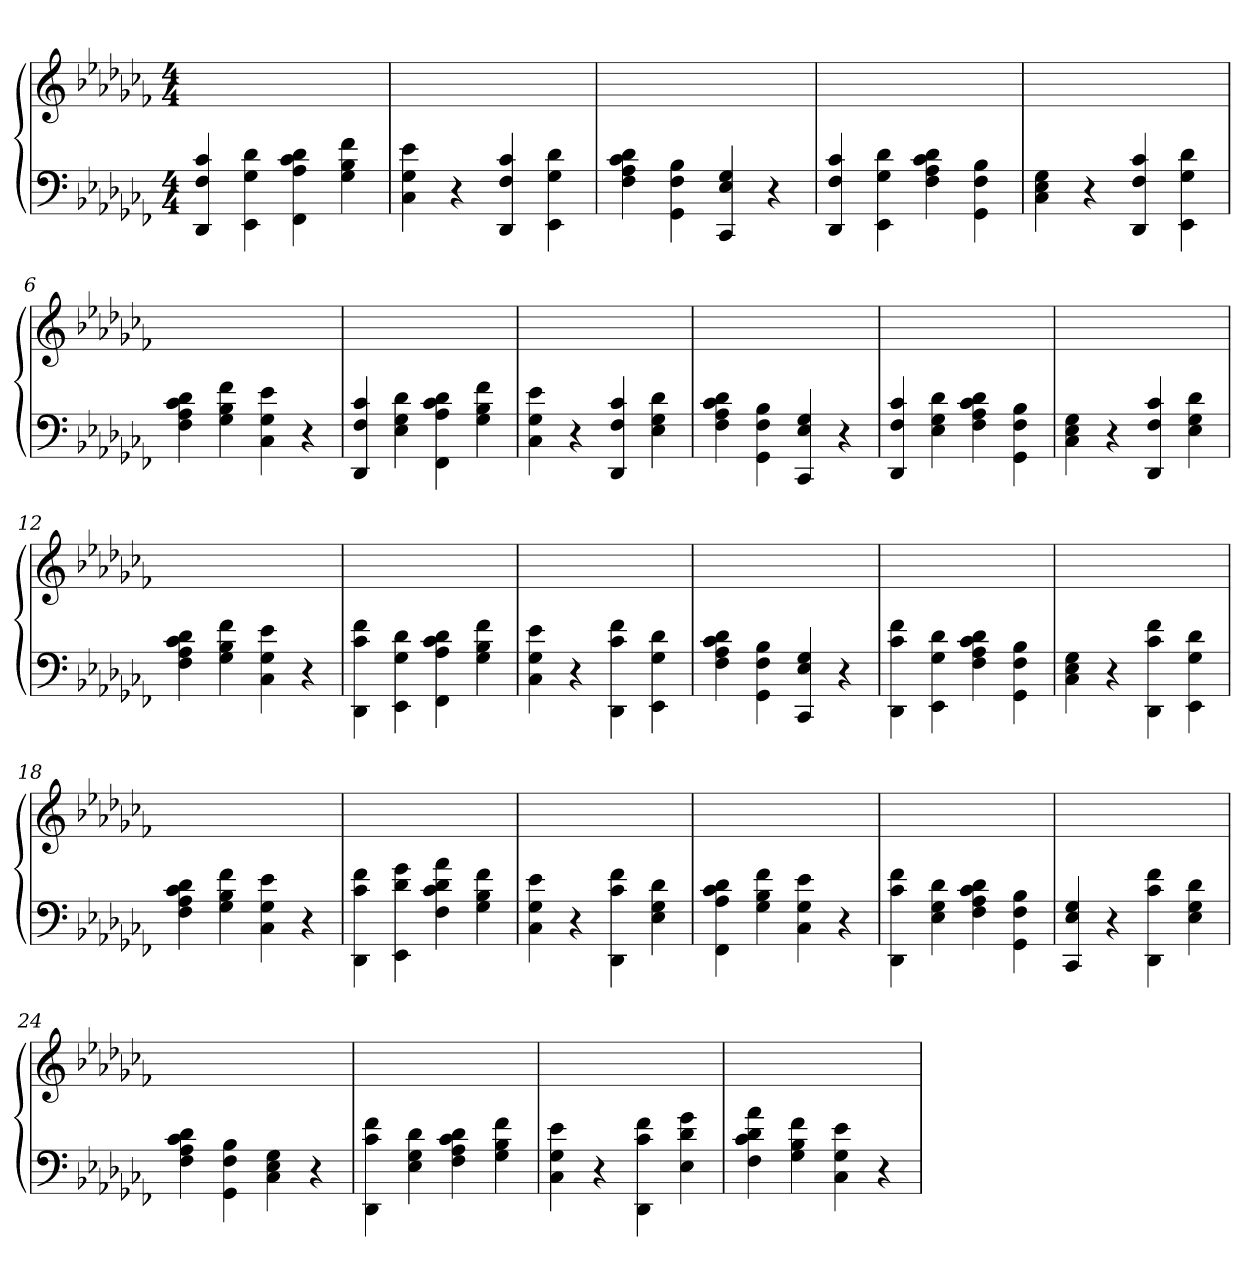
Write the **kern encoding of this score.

**kern	**kern
*part2	*part1
*staff2	*staff1
*clefF4	*clefG2
*k[b-e-a-d-g-c-f-]	*k[b-e-a-d-g-c-f-]
*C-:	*C-:
*M4/4	*M4/4
*MM60	*MM60
=1	=1
4DD- 4F- 4c-	1ryy
4EE- 4G- 4d-	.
4FF- 4A- 4c- 4d-	.
4G- 4B- 4f-	.
=2	=2
4C- 4G- 4e-	1ryy
4r	.
4DD- 4F- 4c-	.
4EE- 4G- 4d-	.
=3	=3
4F- 4A- 4c- 4d-	1ryy
4GG- 4F- 4B-	.
4CC- 4E- 4G-	.
4r	.
=4	=4
4DD- 4F- 4c-	1ryy
4EE- 4G- 4d-	.
4F- 4A- 4c- 4d-	.
4GG- 4F- 4B-	.
=5	=5
4C- 4E- 4G-	1ryy
4r	.
4DD- 4F- 4c-	.
4EE- 4G- 4d-	.
=6	=6
4F- 4A- 4c- 4d-	1ryy
4G- 4B- 4f-	.
4C- 4G- 4e-	.
4r	.
=7	=7
4DD- 4F- 4c-	1ryy
4E- 4G- 4d-	.
4FF- 4A- 4c- 4d-	.
4G- 4B- 4f-	.
=8	=8
4C- 4G- 4e-	1ryy
4r	.
4DD- 4F- 4c-	.
4E- 4G- 4d-	.
=9	=9
4F- 4A- 4c- 4d-	1ryy
4GG- 4F- 4B-	.
4CC- 4E- 4G-	.
4r	.
=10	=10
4DD- 4F- 4c-	1ryy
4E- 4G- 4d-	.
4F- 4A- 4c- 4d-	.
4GG- 4F- 4B-	.
=11	=11
4C- 4E- 4G-	1ryy
4r	.
4DD- 4F- 4c-	.
4E- 4G- 4d-	.
=12	=12
4F- 4A- 4c- 4d-	1ryy
4G- 4B- 4f-	.
4C- 4G- 4e-	.
4r	.
=13	=13
4DD- 4c- 4f-	1ryy
4EE- 4G- 4d-	.
4FF- 4A- 4c- 4d-	.
4G- 4B- 4f-	.
=14	=14
4C- 4G- 4e-	1ryy
4r	.
4DD- 4c- 4f-	.
4EE- 4G- 4d-	.
=15	=15
4F- 4A- 4c- 4d-	1ryy
4GG- 4F- 4B-	.
4CC- 4E- 4G-	.
4r	.
=16	=16
4DD- 4c- 4f-	1ryy
4EE- 4G- 4d-	.
4F- 4A- 4c- 4d-	.
4GG- 4F- 4B-	.
=17	=17
4C- 4E- 4G-	1ryy
4r	.
4DD- 4c- 4f-	.
4EE- 4G- 4d-	.
=18	=18
4F- 4A- 4c- 4d-	1ryy
4G- 4B- 4f-	.
4C- 4G- 4e-	.
4r	.
=19	=19
4DD- 4c- 4f-	1ryy
4EE- 4d- 4g-	.
4F- 4c- 4d- 4a-	.
4G- 4B- 4f-	.
=20	=20
4C- 4G- 4e-	1ryy
4r	.
4DD- 4c- 4f-	.
4E- 4G- 4d-	.
=21	=21
4FF- 4A- 4c- 4d-	1ryy
4G- 4B- 4f-	.
4C- 4G- 4e-	.
4r	.
=22	=22
4DD- 4c- 4f-	1ryy
4E- 4G- 4d-	.
4F- 4A- 4c- 4d-	.
4GG- 4F- 4B-	.
=23	=23
4CC- 4E- 4G-	1ryy
4r	.
4DD- 4c- 4f-	.
4E- 4G- 4d-	.
=24	=24
4F- 4A- 4c- 4d-	1ryy
4GG- 4F- 4B-	.
4C- 4E- 4G-	.
4r	.
=25	=25
4DD- 4c- 4f-	1ryy
4E- 4G- 4d-	.
4F- 4A- 4c- 4d-	.
4G- 4B- 4f-	.
=26	=26
4C- 4G- 4e-	1ryy
4r	.
4DD- 4c- 4f-	.
4E- 4d- 4g-	.
=27	=27
4F- 4c- 4d- 4a-	1ryy
4G- 4B- 4f-	.
4C- 4G- 4e-	.
4r	.
=	=
*-	*-
